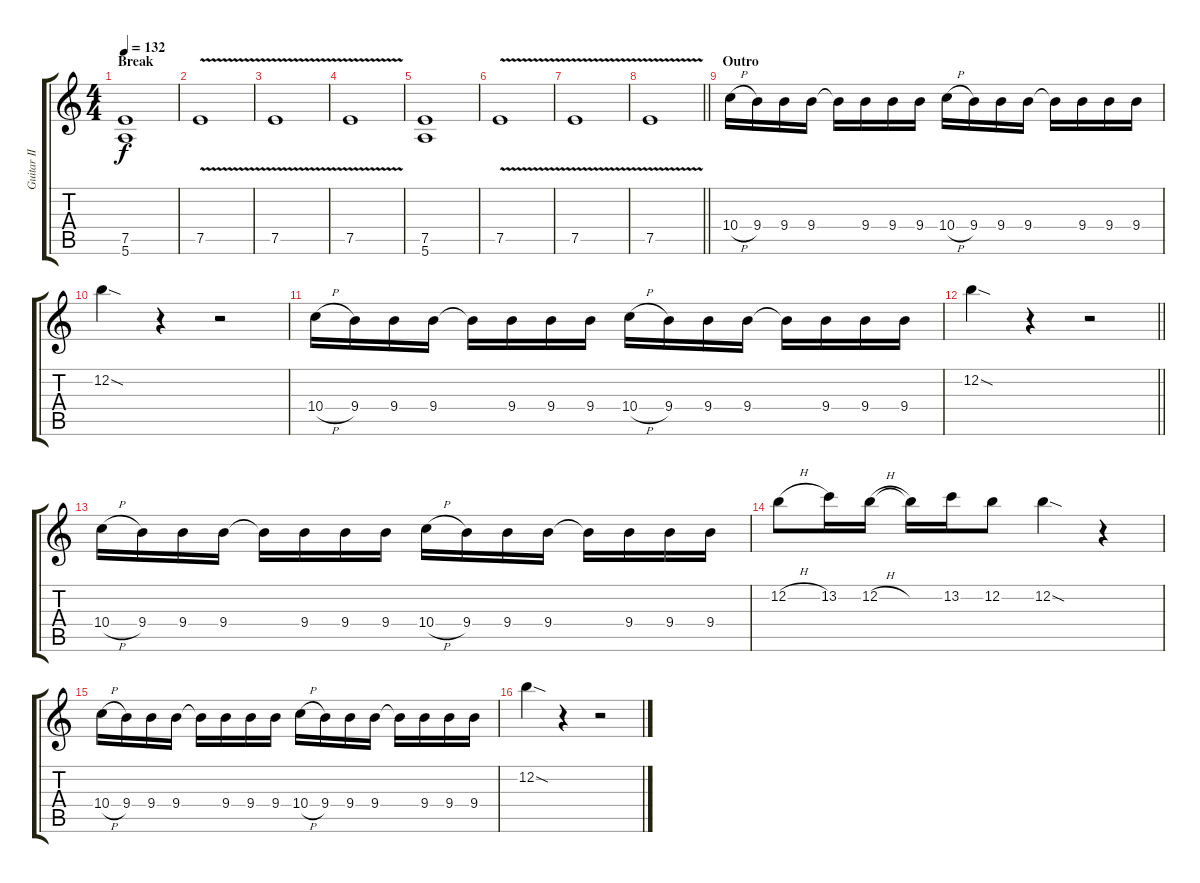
\track ("Guitar II" "Guitar II") {instrument distortionguitar}
\staff {score tabs}
\tuning (E4 B3 G3 D3 A2 E2) {hide}
\ts (4 4)
\section ("" "Break")
\tempo 132
\clef g2
\ks c
(7.5 5.6).1{dy f} |
7.5{v}.1 |
7.5{v}.1 |
7.5{v}.1 |
(7.5 5.6).1 |
7.5{v}.1 |
7.5{v}.1 |
\barLineRight lightlight
7.5{v}.1 |
\section ("" "Outro")
10.4{h}.16 9.4.16 9.4.16 9.4.16 9.4{t}.16 9.4.16 9.4.16 9.4.16 10.4{h}.16 9.4.16 9.4.16 9.4.16 9.4{t}.16 9.4.16 9.4.16 9.4.16 |
12.2{sod}.4 r.4 r.2 |
10.4{h}.16 9.4.16 9.4.16 9.4.16 9.4{t}.16 9.4.16 9.4.16 9.4.16 10.4{h}.16 9.4.16 9.4.16 9.4.16 9.4{t}.16 9.4.16 9.4.16 9.4.16 |
\barLineRight lightlight
12.2{sod}.4 r.4 r.2 |
\section ("" "")
10.4{h}.16 9.4.16 9.4.16 9.4.16 9.4{t}.16 9.4.16 9.4.16 9.4.16 10.4{h}.16 9.4.16 9.4.16 9.4.16 9.4{t}.16 9.4.16 9.4.16 9.4.16 |
12.2{h}.8 13.2.16 12.2{h}.16 12.2{t}.16 13.2.16 12.2.8 12.2{sod}.4 r.4 |
10.4{h}.16 9.4.16 9.4.16 9.4.16 9.4{t}.16 9.4.16 9.4.16 9.4.16 10.4{h}.16 9.4.16 9.4.16 9.4.16 9.4{t}.16 9.4.16 9.4.16 9.4.16 |
12.2{sod}.4 r.4 r.2
